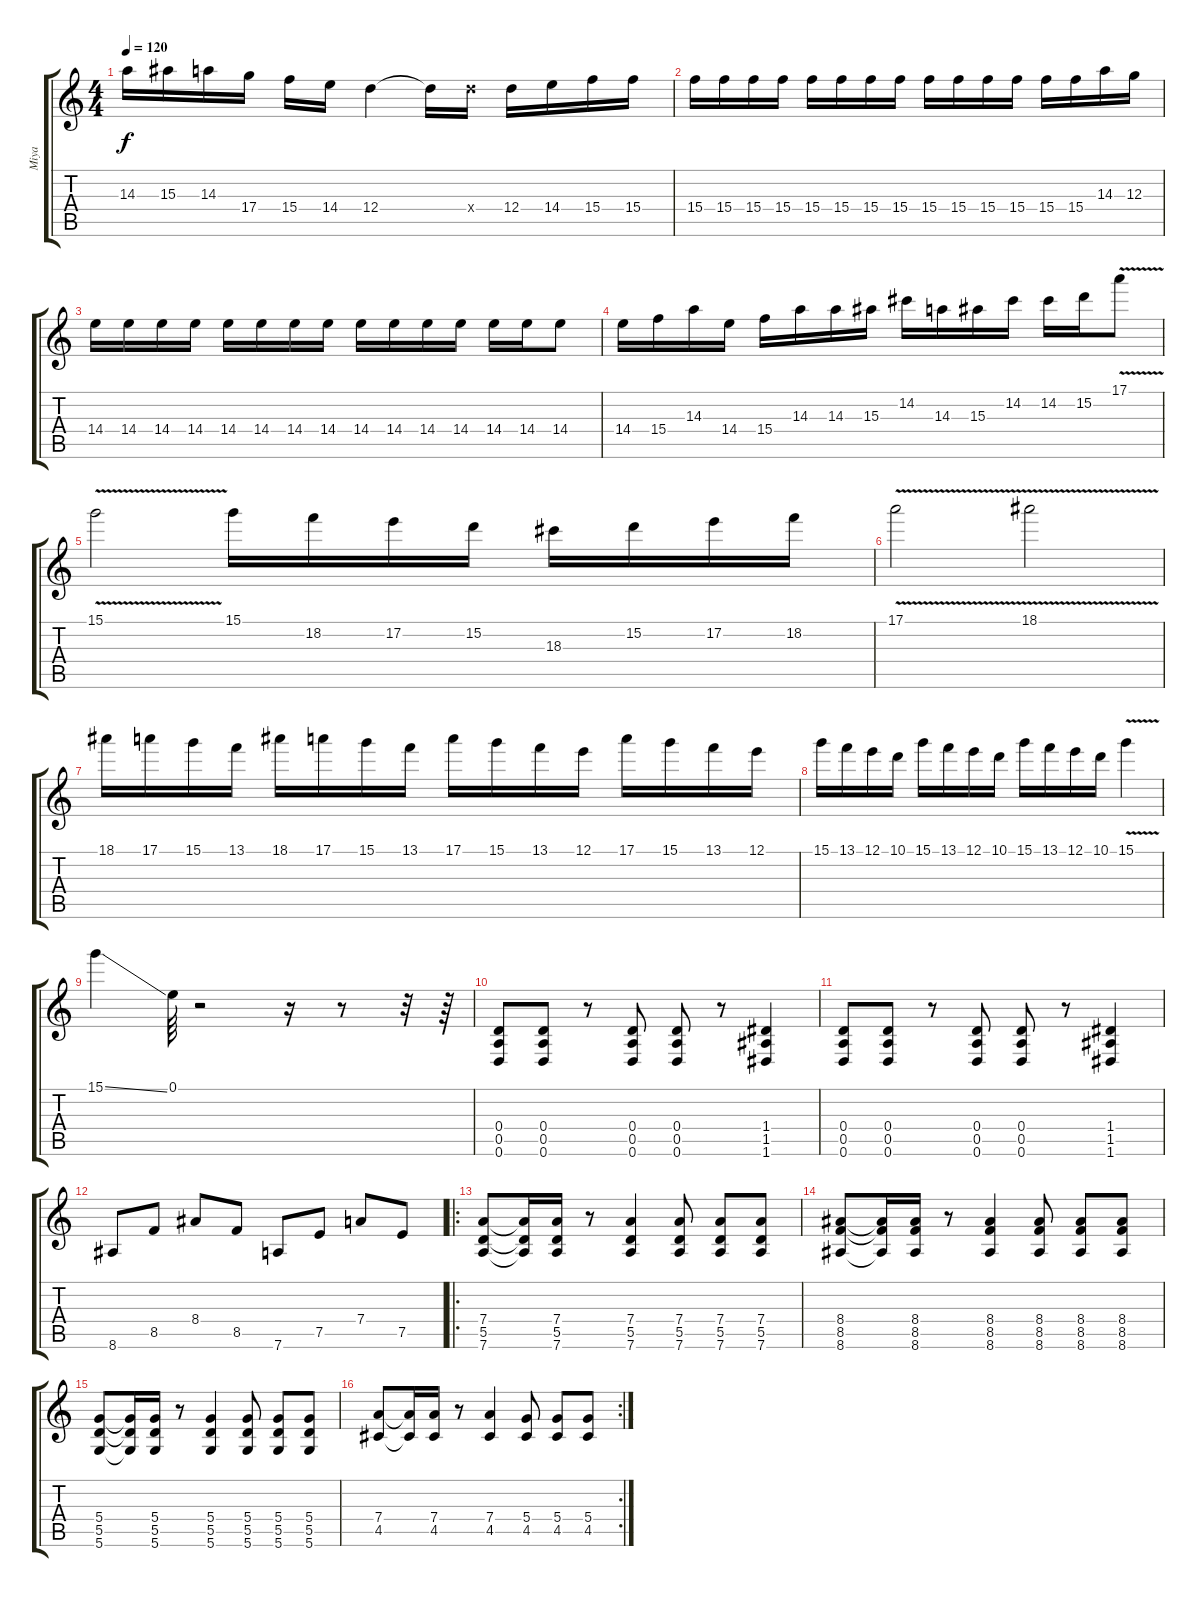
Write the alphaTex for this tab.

\track ("Miya" "Miya") {instrument electricguitarjazz}
\staff {score tabs}
\tuning (E4 B3 G3 D3 A2 D2) {hide}
\ts (4 4)
\tempo 120
\clef g2
\ks c
14.3.16{dy f} 15.3.16 14.3.16 17.4.16 15.4.16 14.4.16 12.4.4 12.4{t}.16 12.4{x}.16 12.4.16 14.4.16 15.4.16 15.4.16 |
15.4.16 15.4.16 15.4.16 15.4.16 15.4.16 15.4.16 15.4.16 15.4.16 15.4.16 15.4.16 15.4.16 15.4.16 15.4.16 15.4.16 14.3.16 12.3.16 |
14.4.16 14.4.16 14.4.16 14.4.16 14.4.16 14.4.16 14.4.16 14.4.16 14.4.16 14.4.16 14.4.16 14.4.16 14.4.16 14.4.16 14.4.8 |
14.4.16 15.4.16 14.3.16 14.4.16 15.4.16 14.3.16 14.3.16 15.3.16 14.2.16 14.3.16 15.3.16 14.2.16 14.2.16 15.2.16 17.1{v}.8 |
15.1{v}.2 15.1.16 18.2.16 17.2.16 15.2.16 18.3.16 15.2.16 17.2.16 18.2.16 |
17.1{v}.2 18.1{v}.2 |
18.1.16 17.1.16 15.1.16 13.1.16 18.1.16 17.1.16 15.1.16 13.1.16 17.1.16 15.1.16 13.1.16 12.1.16 17.1.16 15.1.16 13.1.16 12.1.16 |
15.1.16 13.1.16 12.1.16 10.1.16 15.1.16 13.1.16 12.1.16 10.1.16 15.1.16 13.1.16 12.1.16 10.1.16 15.1{v}.4 |
15.1{ss}.4 0.1.64 r.2 r.16 r.8 r.32 r.64 |
(0.4 0.5 0.6).8{volume 14 balance 8 instrument overdrivenguitar} (0.4 0.5 0.6).8 r.8 (0.4 0.5 0.6).8 (0.4 0.5 0.6).8 r.8 (1.4 1.5 1.6).4 |
(0.4 0.5 0.6).8 (0.4 0.5 0.6).8 r.8 (0.4 0.5 0.6).8 (0.4 0.5 0.6).8 r.8 (1.4 1.5 1.6).4 |
8.6.8 8.5.8 8.4.8 8.5.8 7.6.8 7.5.8 7.4.8 7.5.8 |
\ro
(7.4 5.5 7.6).8 (7.4{t} 5.5{t} 7.6{t}).16 (7.4 5.5 7.6).16 r.8 (7.4 5.5 7.6).4 (7.4 5.5 7.6).8 (7.4 5.5 7.6).8 (7.4 5.5 7.6).8 |
(8.4 8.5 8.6).8 (8.4{t} 8.5{t} 8.6{t}).16 (8.4 8.5 8.6).16 r.8 (8.4 8.5 8.6).4 (8.4 8.5 8.6).8 (8.4 8.5 8.6).8 (8.4 8.5 8.6).8 |
(5.4 5.5 5.6).8 (5.4{t} 5.5{t} 5.6{t}).16 (5.4 5.5 5.6).16 r.8 (5.4 5.5 5.6).4 (5.4 5.5 5.6).8 (5.4 5.5 5.6).8 (5.4 5.5 5.6).8 |
\rc 2
(7.4 4.5).8 (7.4{t} 4.5{t}).16 (7.4 4.5).16 r.8 (7.4 4.5).4 (5.4 4.5).8 (5.4 4.5).8 (5.4 4.5).8
